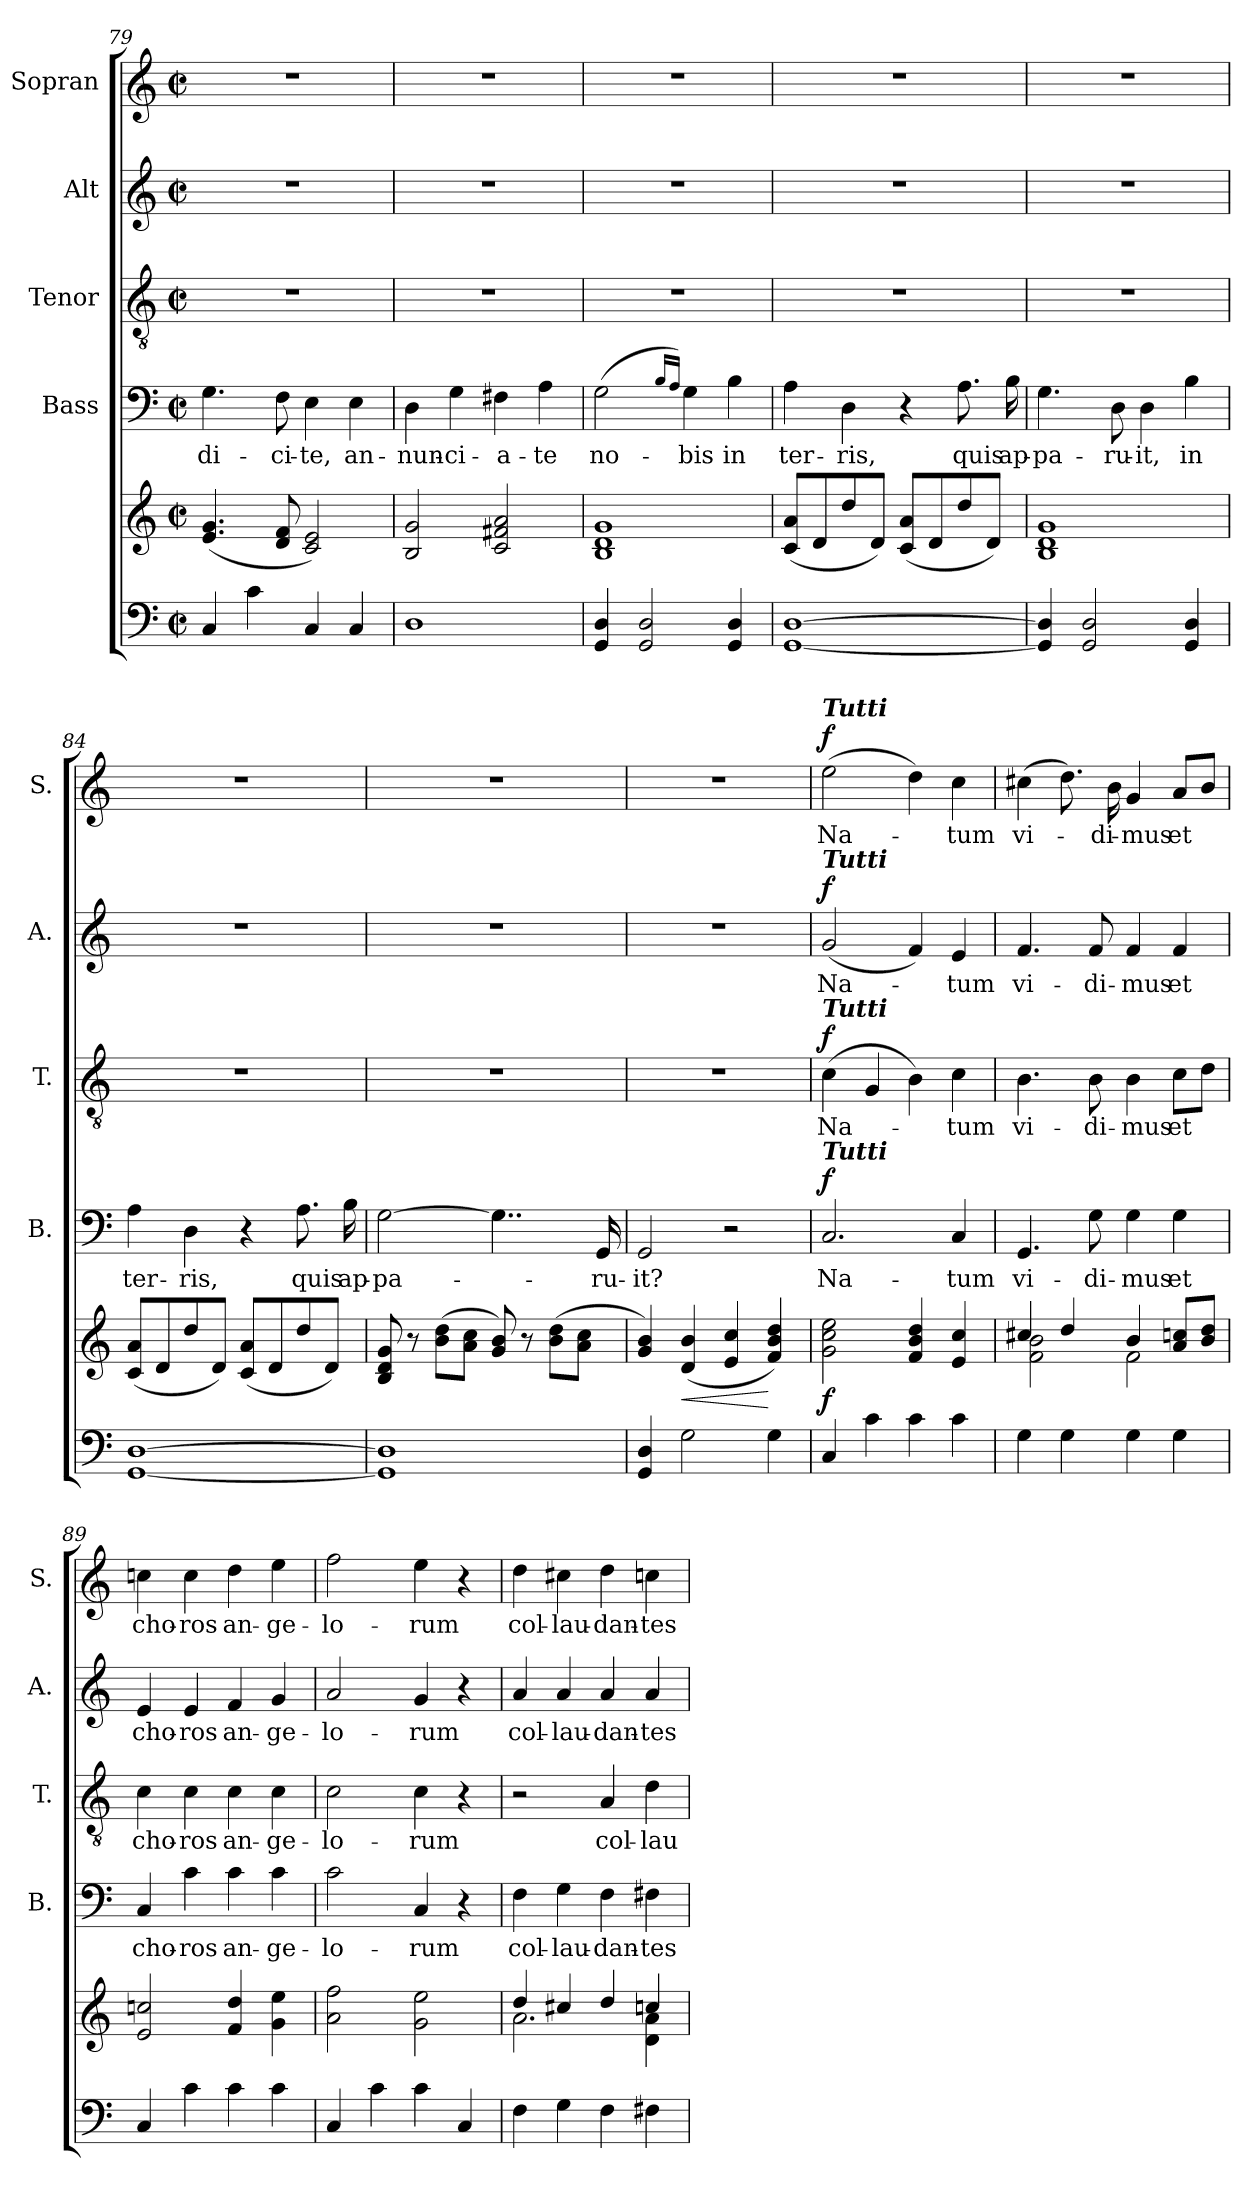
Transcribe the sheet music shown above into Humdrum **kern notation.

**kern	**kern	**dynam	**kern	**text	**dynam	**kern	**text	**dynam	**kern	**text	**dynam	**kern	**text	**dynam
*part5	*part5	*part5	*part4	*part4	*part4	*part3	*part3	*part3	*part2	*part2	*part2	*part1	*part1	*part1
*staff6	*staff5	*staff5/6	*staff4	*staff4	*staff4	*staff3	*staff3	*staff3	*staff2	*staff2	*staff2	*staff1	*staff1	*staff1
*	*	*	*I"Bass	*	*	*I"Tenor	*	*	*I"Alt	*	*	*I"Sopran	*	*
*	*	*	*I'B.	*	*	*I'T.	*	*	*I'A.	*	*	*I'S.	*	*
*clefF4	*clefG2	*	*clefF4	*	*	*clefGv2	*	*	*clefG2	*	*	*clefG2	*	*
*k[]	*k[]	*	*k[]	*	*	*k[]	*	*	*k[]	*	*	*k[]	*	*
*C:	*C:	*	*C:	*	*	*C:	*	*	*C:	*	*	*C:	*	*
*M2/2	*M2/2	*	*M2/2	*	*	*M2/2	*	*	*M2/2	*	*	*M2/2	*	*
*met(c|)	*met(c|)	*	*met(c|)	*	*	*met(c|)	*	*	*met(c|)	*	*	*met(c|)	*	*
=79	=79	=79	=79	=79	=79	=79	=79	=79	=79	=79	=79	=79	=79	=79
!	!	!	!	!LO:LY:b	!	!	!	!	!	!	!	!	!	!
4C/	(<4.e/ 4.g/	.	4.G\	di-	.	1r	.	.	1r	.	.	1r	.	.
4c\	.	.	.	.	.	.	.	.	.	.	.	.	.	.
!	!	!	!	!LO:LY:b	!	!	!	!	!	!	!	!	!	!
.	8d/ 8f/	.	8F\	-ci-	.	.	.	.	.	.	.	.	.	.
!	!	!	!	!LO:LY:b	!	!	!	!	!	!	!	!	!	!
4C/	2c/ 2e/)	.	4E\	-te,	.	.	.	.	.	.	.	.	.	.
!	!	!	!	!LO:LY:b	!	!	!	!	!	!	!	!	!	!
4C/	.	.	4E\	an-	.	.	.	.	.	.	.	.	.	.
=80	=80	=80	=80	=80	=80	=80	=80	=80	=80	=80	=80	=80	=80	=80
!	!	!	!	!LO:LY:b	!	!	!	!	!	!	!	!	!	!
1D	2B/ 2g/	.	4D\	-nun-	.	1r	.	.	1r	.	.	1r	.	.
!	!	!	!	!LO:LY:b	!	!	!	!	!	!	!	!	!	!
.	.	.	4G\	-ci-	.	.	.	.	.	.	.	.	.	.
!	!	!	!	!LO:LY:b	!	!	!	!	!	!	!	!	!	!
.	2c/ 2f#X/ 2a/	.	4F#X\	-a-	.	.	.	.	.	.	.	.	.	.
!	!	!	!	!LO:LY:b	!	!	!	!	!	!	!	!	!	!
.	.	.	4A\	-te	.	.	.	.	.	.	.	.	.	.
=81	=81	=81	=81	=81	=81	=81	=81	=81	=81	=81	=81	=81	=81	=81
!	!	!	!	!LO:LY:b	!	!	!	!	!	!	!	!	!	!
4GG/ 4D/	1B 1d 1g	.	(>2G\	no-	.	1r	.	.	1r	.	.	1r	.	.
2GG/ 2D/	.	.	.	.	.	.	.	.	.	.	.	.	.	.
.	.	.	16qB/LL	.	.	.	.	.	.	.	.	.	.	.
.	.	.	16qA/JJ)	.	.	.	.	.	.	.	.	.	.	.
!	!	!	!	!LO:LY:b	!	!	!	!	!	!	!	!	!	!
.	.	.	4G\	-bis	.	.	.	.	.	.	.	.	.	.
!	!	!	!	!LO:LY:b	!	!	!	!	!	!	!	!	!	!
4GG/ 4D/	.	.	4B\	in	.	.	.	.	.	.	.	.	.	.
!!LO:PB:g=z
=82	=82	=82	=82	=82	=82	=82	=82	=82	=82	=82	=82	=82	=82	=82
!	!	!	!	!LO:LY:b	!	!	!	!	!	!	!	!	!	!
[1GG [1D	(<8c/ 8a/L	.	4A\	ter-	.	1r	.	.	1r	.	.	1r	.	.
.	8d/	.	.	.	.	.	.	.	.	.	.	.	.	.
!	!	!	!	!LO:LY:b	!	!	!	!	!	!	!	!	!	!
.	8dd/	.	4D\	-ris,	.	.	.	.	.	.	.	.	.	.
.	8d/J)	.	.	.	.	.	.	.	.	.	.	.	.	.
.	(<8c/ 8a/L	.	4r	.	.	.	.	.	.	.	.	.	.	.
.	8d/	.	.	.	.	.	.	.	.	.	.	.	.	.
!	!	!	!	!LO:LY:b	!	!	!	!	!	!	!	!	!	!
.	8dd/	.	8.A\	quis	.	.	.	.	.	.	.	.	.	.
.	8d/J)	.	.	.	.	.	.	.	.	.	.	.	.	.
!	!	!	!	!LO:LY:b	!	!	!	!	!	!	!	!	!	!
.	.	.	16B\	ap-	.	.	.	.	.	.	.	.	.	.
=83	=83	=83	=83	=83	=83	=83	=83	=83	=83	=83	=83	=83	=83	=83
!	!	!	!	!LO:LY:b	!	!	!	!	!	!	!	!	!	!
4GG/] 4D/]	1B 1d 1g	.	4.G\	-pa-	.	1r	.	.	1r	.	.	1r	.	.
2GG/ 2D/	.	.	.	.	.	.	.	.	.	.	.	.	.	.
!	!	!	!	!LO:LY:b	!	!	!	!	!	!	!	!	!	!
.	.	.	8D\	-ru-	.	.	.	.	.	.	.	.	.	.
!	!	!	!	!LO:LY:b	!	!	!	!	!	!	!	!	!	!
.	.	.	4D\	-it,	.	.	.	.	.	.	.	.	.	.
!	!	!	!	!LO:LY:b	!	!	!	!	!	!	!	!	!	!
4GG/ 4D/	.	.	4B\	in	.	.	.	.	.	.	.	.	.	.
=84	=84	=84	=84	=84	=84	=84	=84	=84	=84	=84	=84	=84	=84	=84
!	!	!	!	!LO:LY:b	!	!	!	!	!	!	!	!	!	!
[1GG [1D	(<8c/ 8a/L	.	4A\	ter-	.	1r	.	.	1r	.	.	1r	.	.
.	8d/	.	.	.	.	.	.	.	.	.	.	.	.	.
!	!	!	!	!LO:LY:b	!	!	!	!	!	!	!	!	!	!
.	8dd/	.	4D\	-ris,	.	.	.	.	.	.	.	.	.	.
.	8d/J)	.	.	.	.	.	.	.	.	.	.	.	.	.
.	(<8c/ 8a/L	.	4r	.	.	.	.	.	.	.	.	.	.	.
.	8d/	.	.	.	.	.	.	.	.	.	.	.	.	.
!	!	!	!	!LO:LY:b	!	!	!	!	!	!	!	!	!	!
.	8dd/	.	8.A\	quis	.	.	.	.	.	.	.	.	.	.
.	8d/J)	.	.	.	.	.	.	.	.	.	.	.	.	.
!	!	!	!	!LO:LY:b	!	!	!	!	!	!	!	!	!	!
.	.	.	16B\	ap-	.	.	.	.	.	.	.	.	.	.
=85	=85	=85	=85	=85	=85	=85	=85	=85	=85	=85	=85	=85	=85	=85
!	!	!	!	!LO:LY:b	!	!	!	!	!	!	!	!	!	!
1GG] 1D]	8B/ 8d/ 8g/	.	[2G\	-pa-	.	1r	.	.	1r	.	.	1r	.	.
.	8r	.	.	.	.	.	.	.	.	.	.	.	.	.
.	(>8b\ 8dd\L	.	.	.	.	.	.	.	.	.	.	.	.	.
.	8a\ 8cc\J	.	.	.	.	.	.	.	.	.	.	.	.	.
.	8g/ 8b/)	.	4..G\]	.	.	.	.	.	.	.	.	.	.	.
.	8r	.	.	.	.	.	.	.	.	.	.	.	.	.
.	(>8b\ 8dd\L	.	.	.	.	.	.	.	.	.	.	.	.	.
.	8a\ 8cc\J	.	.	.	.	.	.	.	.	.	.	.	.	.
!	!	!	!	!LO:LY:b	!	!	!	!	!	!	!	!	!	!
.	.	.	16GG/	-ru-	.	.	.	.	.	.	.	.	.	.
=86	=86	=86	=86	=86	=86	=86	=86	=86	=86	=86	=86	=86	=86	=86
!	!	!	!	!LO:LY:b	!	!	!	!	!	!	!	!	!	!
4GG/ 4D/	4g/ 4b/)	.	2GG/	-it?	.	1r	.	.	1r	.	.	1r	.	.
!	!	!LO:HP:b	!	!	!	!	!	!	!	!	!	!	!	!
2G\	(<4d/ 4b/	<	.	.	.	.	.	.	.	.	.	.	.	.
.	4e/ 4cc/	.	2r	.	.	.	.	.	.	.	.	.	.	.
4G\	4f/ 4b/ 4dd/)	[	.	.	.	.	.	.	.	.	.	.	.	.
!!LO:LB:g=z
=87	=87	=87	=87	=87	=87	=87	=87	=87	=87	=87	=87	=87	=87	=87
!	!	!	!	!	!	!	!	!	!	!	!	!LO:TX:a:Bi:t=Tutti	!	!
!	!	!	!	!	!	!	!	!	!LO:TX:a:Bi:t=Tutti	!	!	!	!	!
!	!	!	!	!	!	!LO:TX:a:Bi:t=Tutti	!	!	!	!	!	!	!	!
!	!	!	!LO:TX:a:Bi:t=Tutti	!	!	!	!	!	!	!	!	!	!	!
!	!	!LO:DY:b	!	!LO:LY:b	!LO:DY:a	!	!LO:LY:b	!LO:DY:a	!	!LO:LY:b	!LO:DY:a	!	!LO:LY:b	!LO:DY:a
4C/	2g\ 2cc\ 2ee\	f	2.C/	Na-	f	(>4c\	Na-	f	(<2g/	Na-	f	(>2ee\	Na-	f
4c\	.	.	.	.	.	4G/	.	.	.	.	.	.	.	.
4c\	4f/ 4b/ 4dd/	.	.	.	.	4B\)	.	.	4f/)	.	.	4dd\)	.	.
!	!	!	!	!LO:LY:b	!	!	!LO:LY:b	!	!	!LO:LY:b	!	!	!LO:LY:b	!
4c\	4e/ 4cc/	.	4C/	-tum	.	4c\	-tum	.	4e/	-tum	.	4cc\	-tum	.
=88	=88	=88	=88	=88	=88	=88	=88	=88	=88	=88	=88	=88	=88	=88
*	*^	*	*	*	*	*	*	*	*	*	*	*	*	*
!	!	!	!	!	!LO:LY:b	!	!	!LO:LY:b	!	!	!LO:LY:b	!	!	!LO:LY:b	!
4G\	4cc#X/	2f\ 2b\	.	4.GG/	vi-	.	4.B\	vi-	.	4.f/	vi-	.	(>4cc#X\	vi-	.
4G\	4dd/	.	.	.	.	.	.	.	.	.	.	.	8.dd\)	.	.
!	!	!	!	!	!LO:LY:b	!	!	!LO:LY:b	!	!	!LO:LY:b	!	!	!	!
.	.	.	.	8G\	-di-	.	8B\	-di-	.	8f/	-di-	.	.	.	.
!	!	!	!	!	!	!	!	!	!	!	!	!	!	!LO:LY:b	!
.	.	.	.	.	.	.	.	.	.	.	.	.	16b\	-di-	.
!	!	!	!	!	!LO:LY:b	!	!	!LO:LY:b	!	!	!LO:LY:b	!	!	!LO:LY:b	!
4G\	4b/	2f\	.	4G\	-mus	.	4B\	-mus	.	4f/	-mus	.	4g/	-mus	.
!	!	!	!	!	!LO:LY:b	!	!	!LO:LY:b	!	!	!LO:LY:b	!	!	!LO:LY:b	!
4G\	8a/ 8ccn/L	.	.	4G\	et	.	8c\L	et	.	4f/	et	.	8a/L	et	.
.	8b/ 8dd/J	.	.	.	.	.	8d\J	.	.	.	.	.	8b/J	.	.
*	*v	*v	*	*	*	*	*	*	*	*	*	*	*	*	*
=89	=89	=89	=89	=89	=89	=89	=89	=89	=89	=89	=89	=89	=89	=89
!	!	!	!	!LO:LY:b	!	!	!LO:LY:b	!	!	!LO:LY:b	!	!	!LO:LY:b	!
4C/	2e/ 2ccn/	.	4C/	cho-	.	4c\	cho-	.	4e/	cho-	.	4ccn\	cho-	.
!	!	!	!	!LO:LY:b	!	!	!LO:LY:b	!	!	!LO:LY:b	!	!	!LO:LY:b	!
4c\	.	.	4c\	-ros	.	4c\	-ros	.	4e/	-ros	.	4cc\	-ros	.
!	!	!	!	!LO:LY:b	!	!	!LO:LY:b	!	!	!LO:LY:b	!	!	!LO:LY:b	!
4c\	4f/ 4dd/	.	4c\	an-	.	4c\	an-	.	4f/	an-	.	4dd\	an-	.
!	!	!	!	!LO:LY:b	!	!	!LO:LY:b	!	!	!LO:LY:b	!	!	!LO:LY:b	!
4c\	4g\ 4ee\	.	4c\	-ge-	.	4c\	-ge-	.	4g/	-ge-	.	4ee\	-ge-	.
=90	=90	=90	=90	=90	=90	=90	=90	=90	=90	=90	=90	=90	=90	=90
!	!	!	!	!LO:LY:b	!	!	!LO:LY:b	!	!	!LO:LY:b	!	!	!LO:LY:b	!
4C/	2a\ 2ff\	.	2c\	-lo-	.	2c\	-lo-	.	2a/	-lo-	.	2ff\	-lo-	.
4c\	.	.	.	.	.	.	.	.	.	.	.	.	.	.
!	!	!	!	!LO:LY:b	!	!	!LO:LY:b	!	!	!LO:LY:b	!	!	!LO:LY:b	!
4c\	2g\ 2ee\	.	4C/	-rum	.	4c\	-rum	.	4g/	-rum	.	4ee\	-rum	.
4C/	.	.	4r	.	.	4r	.	.	4r	.	.	4r	.	.
=91	=91	=91	=91	=91	=91	=91	=91	=91	=91	=91	=91	=91	=91	=91
*	*^	*	*	*	*	*	*	*	*	*	*	*	*	*
!	!	!	!	!	!LO:LY:b	!	!	!	!	!	!LO:LY:b	!	!	!LO:LY:b	!
4F\	4dd/	2.a\	.	4F\	col-	.	2r	.	.	4a/	col-	.	4dd\	col-	.
!	!	!	!	!	!LO:LY:b	!	!	!	!	!	!LO:LY:b	!	!	!LO:LY:b	!
4G\	4cc#X/	.	.	4G\	-lau-	.	.	.	.	4a/	-lau-	.	4cc#X\	-lau-	.
!	!	!	!	!	!LO:LY:b	!	!	!LO:LY:b	!	!	!LO:LY:b	!	!	!LO:LY:b	!
4F\	4dd/	.	.	4F\	-dan-	.	4A/	col-	.	4a/	-dan-	.	4dd\	-dan-	.
!	!	!	!	!	!LO:LY:b	!	!	!LO:LY:b	!	!	!LO:LY:b	!	!	!LO:LY:b	!
4F#X\	4ccn/	4d\ 4a\	.	4F#X\	-tes	.	4d\	-lau-	.	4a/	-tes	.	4ccn\	-tes	.
*	*v	*v	*	*	*	*	*	*	*	*	*	*	*	*	*
=	=	=	=	=	=	=	=	=	=	=	=	=	=	=
*-	*-	*-	*-	*-	*-	*-	*-	*-	*-	*-	*-	*-	*-	*-
